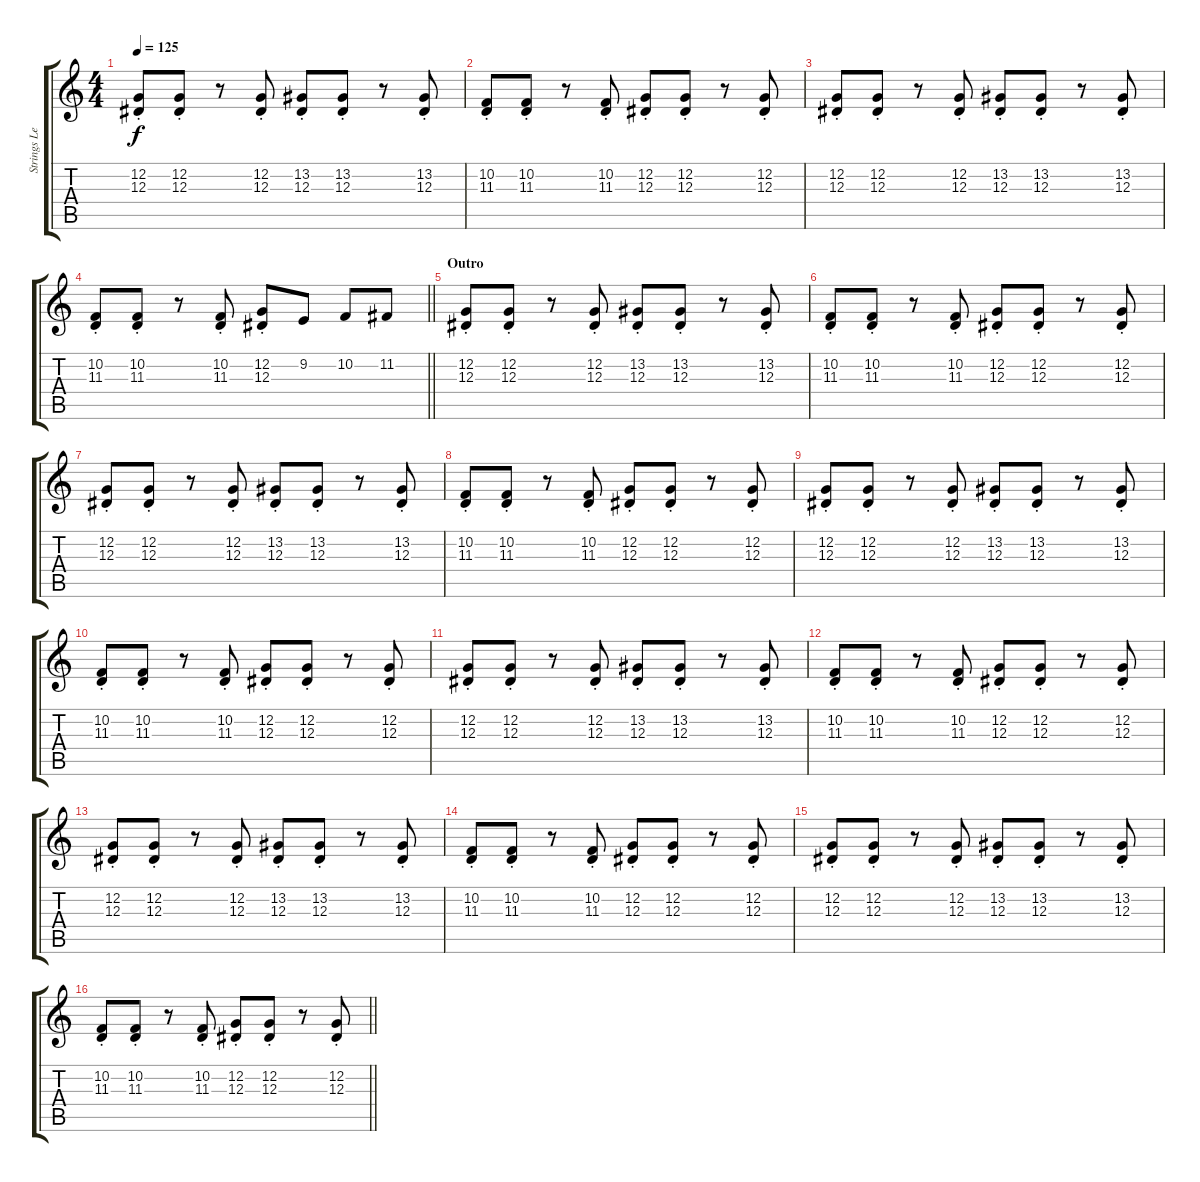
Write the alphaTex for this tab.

\track ("Strings Left" "Strings Le") {instrument stringensemble1}
\staff {score tabs}
\tuning (C4 G3 Eb3 Bb2 F2 C2) {hide}
\ts (4 4)
\tempo 125
\clef g2
\ks c
(12.2{st} 12.3{st}).8{dy f} (12.2{st} 12.3{st}).8 r.8 (12.2{st} 12.3{st}).8 (13.2{st} 12.3{st}).8 (13.2{st} 12.3{st}).8 r.8 (13.2{st} 12.3{st}).8 |
(10.2{st} 11.3{st}).8 (10.2{st} 11.3{st}).8 r.8 (10.2{st} 11.3{st}).8 (12.2{st} 12.3{st}).8 (12.2{st} 12.3{st}).8 r.8 (12.2{st} 12.3{st}).8 |
(12.2{st} 12.3{st}).8 (12.2{st} 12.3{st}).8 r.8 (12.2{st} 12.3{st}).8 (13.2{st} 12.3{st}).8 (13.2{st} 12.3{st}).8 r.8 (13.2{st} 12.3{st}).8 |
\barLineRight lightlight
(10.2{st} 11.3{st}).8 (10.2{st} 11.3{st}).8 r.8 (10.2{st} 11.3{st}).8 (12.2{st} 12.3{st}).8 9.2.8 10.2.8 11.2.8 |
\section ("" "Outro")
(12.2{st} 12.3{st}).8{volume 10} (12.2{st} 12.3{st}).8 r.8 (12.2{st} 12.3{st}).8 (13.2{st} 12.3{st}).8 (13.2{st} 12.3{st}).8 r.8 (13.2{st} 12.3{st}).8 |
(10.2{st} 11.3{st}).8 (10.2{st} 11.3{st}).8 r.8 (10.2{st} 11.3{st}).8 (12.2{st} 12.3{st}).8 (12.2{st} 12.3{st}).8 r.8 (12.2{st} 12.3{st}).8 |
(12.2{st} 12.3{st}).8 (12.2{st} 12.3{st}).8 r.8 (12.2{st} 12.3{st}).8 (13.2{st} 12.3{st}).8 (13.2{st} 12.3{st}).8 r.8 (13.2{st} 12.3{st}).8 |
(10.2{st} 11.3{st}).8 (10.2{st} 11.3{st}).8 r.8 (10.2{st} 11.3{st}).8 (12.2{st} 12.3{st}).8 (12.2{st} 12.3{st}).8 r.8 (12.2{st} 12.3{st}).8 |
(12.2{st} 12.3{st}).8{volume 6} (12.2{st} 12.3{st}).8 r.8 (12.2{st} 12.3{st}).8 (13.2{st} 12.3{st}).8 (13.2{st} 12.3{st}).8 r.8 (13.2{st} 12.3{st}).8 |
(10.2{st} 11.3{st}).8 (10.2{st} 11.3{st}).8 r.8 (10.2{st} 11.3{st}).8 (12.2{st} 12.3{st}).8 (12.2{st} 12.3{st}).8 r.8 (12.2{st} 12.3{st}).8 |
(12.2{st} 12.3{st}).8 (12.2{st} 12.3{st}).8 r.8 (12.2{st} 12.3{st}).8 (13.2{st} 12.3{st}).8 (13.2{st} 12.3{st}).8 r.8 (13.2{st} 12.3{st}).8 |
(10.2{st} 11.3{st}).8 (10.2{st} 11.3{st}).8 r.8 (10.2{st} 11.3{st}).8 (12.2{st} 12.3{st}).8 (12.2{st} 12.3{st}).8 r.8 (12.2{st} 12.3{st}).8 |
(12.2{st} 12.3{st}).8{volume 0} (12.2{st} 12.3{st}).8 r.8 (12.2{st} 12.3{st}).8 (13.2{st} 12.3{st}).8 (13.2{st} 12.3{st}).8 r.8 (13.2{st} 12.3{st}).8 |
(10.2{st} 11.3{st}).8 (10.2{st} 11.3{st}).8 r.8 (10.2{st} 11.3{st}).8 (12.2{st} 12.3{st}).8 (12.2{st} 12.3{st}).8 r.8 (12.2{st} 12.3{st}).8 |
(12.2{st} 12.3{st}).8 (12.2{st} 12.3{st}).8 r.8 (12.2{st} 12.3{st}).8 (13.2{st} 12.3{st}).8 (13.2{st} 12.3{st}).8 r.8 (13.2{st} 12.3{st}).8 |
\barLineRight lightlight
(10.2{st} 11.3{st}).8 (10.2{st} 11.3{st}).8 r.8 (10.2{st} 11.3{st}).8 (12.2{st} 12.3{st}).8 (12.2{st} 12.3{st}).8 r.8 (12.2{st} 12.3{st}).8
